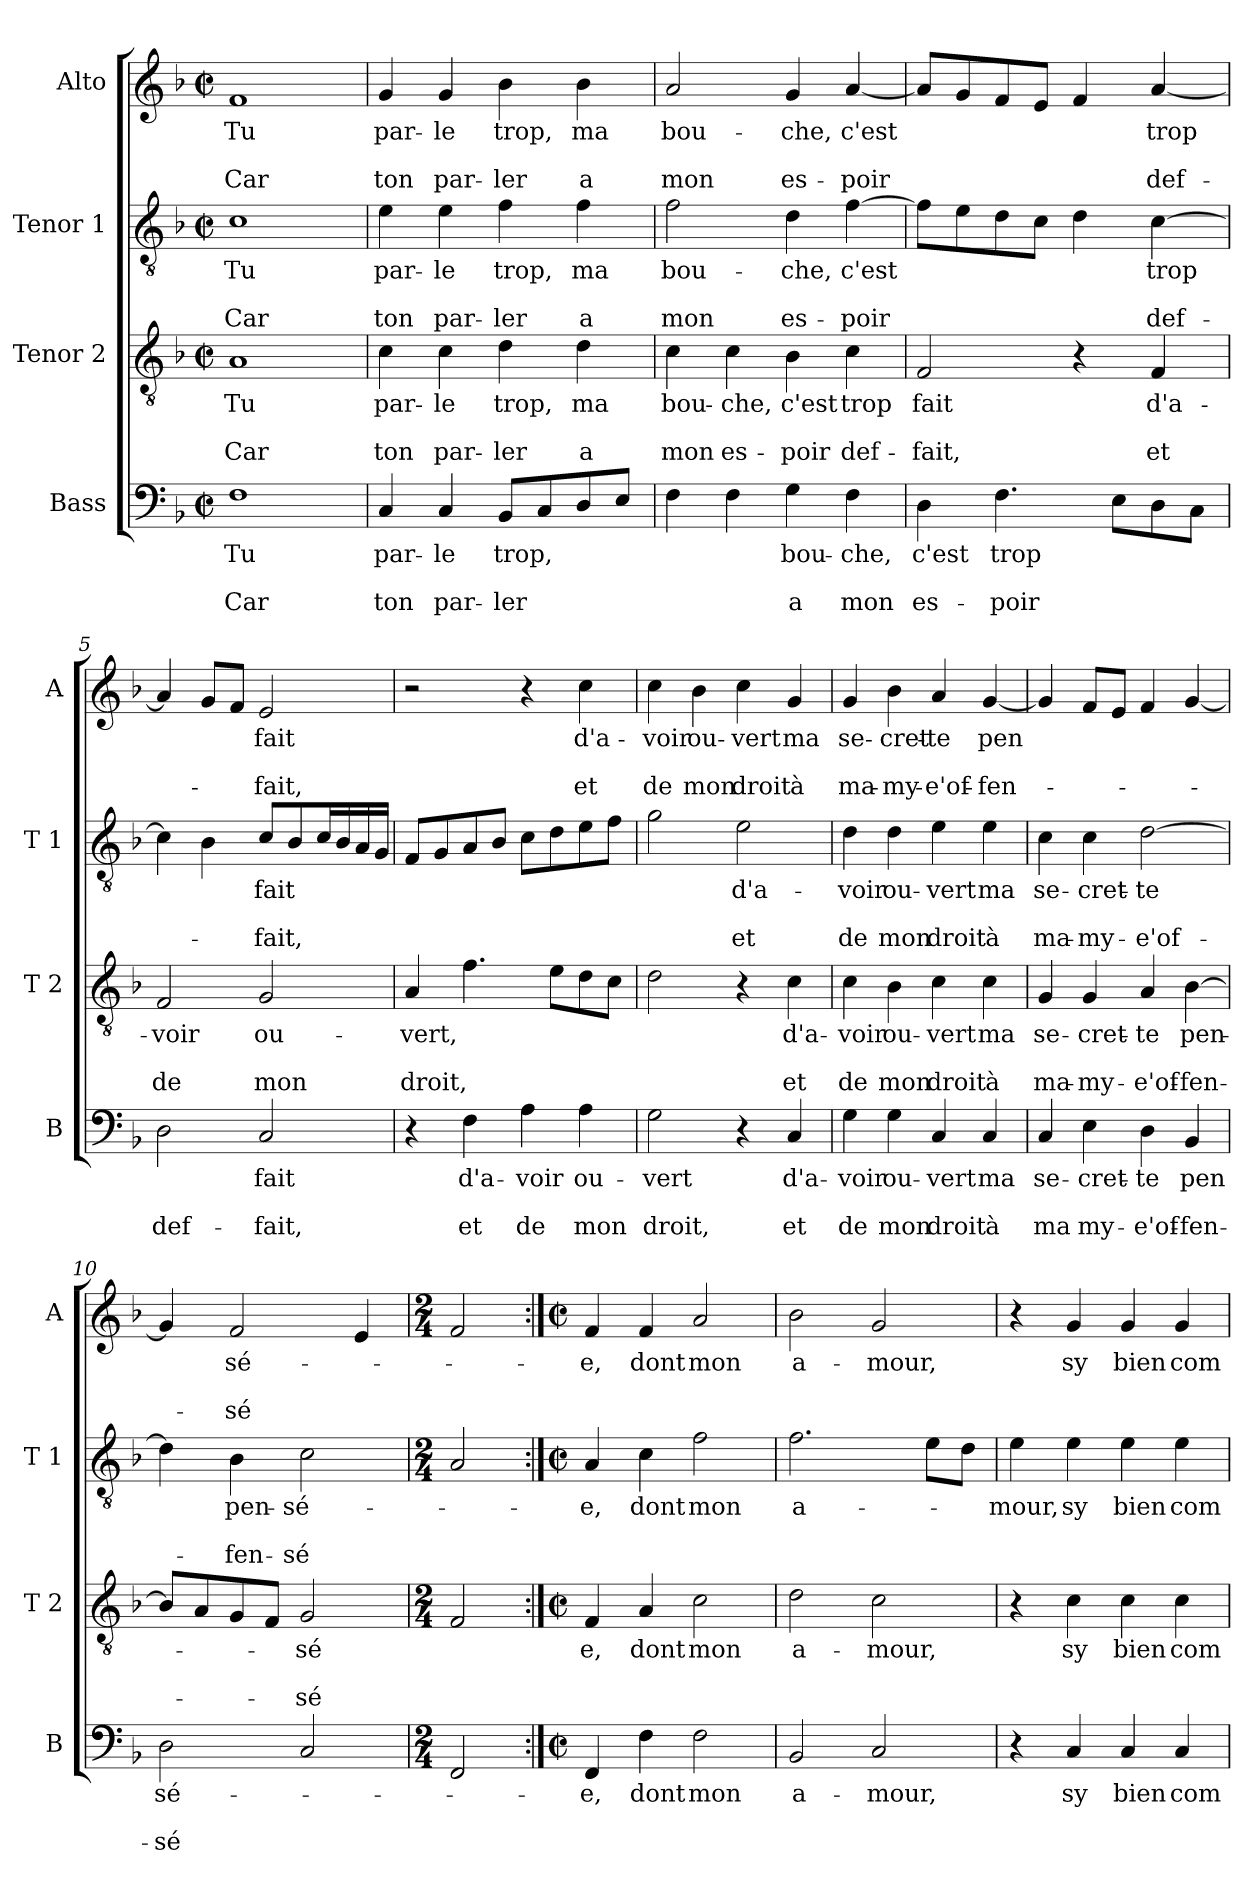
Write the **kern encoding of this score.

**kern	**text	**text	**text	**kern	**text	**text	**text	**kern	**text	**text	**text	**kern	**text	**text	**text
*part4	*part4	*part4	*part4	*part3	*part3	*part3	*part3	*part2	*part2	*part2	*part2	*part1	*part1	*part1	*part1
*staff4	*staff4	*staff4	*staff4	*staff3	*staff3	*staff3	*staff3	*staff2	*staff2	*staff2	*staff2	*staff1	*staff1	*staff1	*staff1
*I"Bass	*	*	*	*I"Tenor 2	*	*	*	*I"Tenor 1	*	*	*	*I"Alto	*	*	*
*I'B	*	*	*	*I'T 2	*	*	*	*I'T 1	*	*	*	*I'A	*	*	*
*clefF4	*	*	*	*clefGv2	*	*	*	*clefGv2	*	*	*	*clefG2	*	*	*
*k[b-]	*	*	*	*k[b-]	*	*	*	*k[b-]	*	*	*	*k[b-]	*	*	*
*F:	*	*	*	*F:	*	*	*	*F:	*	*	*	*F:	*	*	*
*M2/2	*	*	*	*M2/2	*	*	*	*M2/2	*	*	*	*M2/2	*	*	*
*met(c|)	*	*	*	*met(c|)	*	*	*	*met(c|)	*	*	*	*met(c|)	*	*	*
=1	=1	=1	=1	=1	=1	=1	=1	=1	=1	=1	=1	=1	=1	=1	=1
!	!LO:LY:b	!	!LO:LY:b	!	!LO:LY:b	!	!LO:LY:b	!	!LO:LY:b	!	!LO:LY:b	!	!LO:LY:b	!	!LO:LY:b
1F	Tu	.	Car	1A	Tu	.	Car	1c	Tu	.	Car	1f	Tu	.	Car
=2	=2	=2	=2	=2	=2	=2	=2	=2	=2	=2	=2	=2	=2	=2	=2
!	!LO:LY:b	!	!LO:LY:b	!	!LO:LY:b	!	!LO:LY:b	!	!LO:LY:b	!	!LO:LY:b	!	!LO:LY:b	!	!LO:LY:b
4C/	par-	.	ton	4c\	par-	.	ton	4e\	par-	.	ton	4g/	par-	.	ton
!	!LO:LY:b	!	!LO:LY:b	!	!LO:LY:b	!	!LO:LY:b	!	!LO:LY:b	!	!LO:LY:b	!	!LO:LY:b	!	!LO:LY:b
4C/	-le	.	par-	4c\	-le	.	par-	4e\	-le	.	par-	4g/	-le	.	par-
!	!LO:LY:b	!	!LO:LY:b	!	!LO:LY:b	!	!LO:LY:b	!	!LO:LY:b	!	!LO:LY:b	!	!LO:LY:b	!	!LO:LY:b
8BB-/L	trop,	.	-ler	4d\	trop,	.	-ler	4f\	trop,	.	-ler	4b-\	trop,	.	-ler
8C/	.	.	.	.	.	.	.	.	.	.	.	.	.	.	.
!	!	!	!	!	!LO:LY:b	!	!LO:LY:b	!	!LO:LY:b	!	!LO:LY:b	!	!LO:LY:b	!	!LO:LY:b
8D/	.	.	.	4d\	ma	.	a	4f\	ma	.	a	4b-\	ma	.	a
8E/J	.	.	.	.	.	.	.	.	.	.	.	.	.	.	.
=3	=3	=3	=3	=3	=3	=3	=3	=3	=3	=3	=3	=3	=3	=3	=3
!	!	!	!	!	!LO:LY:b	!	!LO:LY:b	!	!LO:LY:b	!	!LO:LY:b	!	!LO:LY:b	!	!LO:LY:b
4F\	.	.	.	4c\	bou-	.	mon	2f\	bou-	.	mon	2a/	bou-	.	mon
!	!	!	!	!	!LO:LY:b	!	!LO:LY:b	!	!	!	!	!	!	!	!
4F\	.	.	.	4c\	-che,	.	es-	.	.	.	.	.	.	.	.
!	!LO:LY:b	!	!LO:LY:b	!	!LO:LY:b	!	!LO:LY:b	!	!LO:LY:b	!	!LO:LY:b	!	!LO:LY:b	!	!LO:LY:b
4G\	bou-	.	a	4B-\	c'est	.	-poir	4d\	-che,	.	es-	4g/	-che,	.	es-
!	!LO:LY:b	!	!LO:LY:b	!	!LO:LY:b	!	!LO:LY:b	!	!LO:LY:b	!	!LO:LY:b	!	!LO:LY:b	!	!LO:LY:b
4F\	-che,	.	mon	4c\	trop	.	def-	[4f\	c'est	.	-poir	[4a/	c'est	.	-poir
=4	=4	=4	=4	=4	=4	=4	=4	=4	=4	=4	=4	=4	=4	=4	=4
!	!LO:LY:b	!	!LO:LY:b	!	!LO:LY:b	!	!LO:LY:b	!	!	!	!	!	!	!	!
4D\	c'est	.	es-	2F/	fait	.	-fait,	8f\L]	.	.	.	8a/L]	.	.	.
.	.	.	.	.	.	.	.	8e\	.	.	.	8g/	.	.	.
!	!LO:LY:b	!	!LO:LY:b	!	!	!	!	!	!	!	!	!	!	!	!
4.F\	trop	.	-poir	.	.	.	.	8d\	.	.	.	8f/	.	.	.
.	.	.	.	.	.	.	.	8c\J	.	.	.	8e/J	.	.	.
.	.	.	.	4r	.	.	.	4d\	.	.	.	4f/	.	.	.
8E\L	.	.	.	.	.	.	.	.	.	.	.	.	.	.	.
!	!	!	!	!	!LO:LY:b	!	!LO:LY:b	!	!LO:LY:b	!	!LO:LY:b	!	!LO:LY:b	!	!LO:LY:b
8D\	.	.	.	4F/	d'a-	.	et	[4c\	trop	.	def-	[4a/	trop	.	def-
8C\J	.	.	.	.	.	.	.	.	.	.	.	.	.	.	.
=5	=5	=5	=5	=5	=5	=5	=5	=5	=5	=5	=5	=5	=5	=5	=5
!	!	!	!LO:LY:b	!	!LO:LY:b	!	!LO:LY:b	!	!	!	!	!	!	!	!
2D\	.	.	def-	2F/	-voir	.	de	4c\]	.	.	.	4a/]	.	.	.
.	.	.	.	.	.	.	.	4B-\	.	.	.	8g/L	.	.	.
.	.	.	.	.	.	.	.	.	.	.	.	8f/J	.	.	.
!	!LO:LY:b	!	!LO:LY:b	!	!LO:LY:b	!	!LO:LY:b	!	!LO:LY:b	!	!LO:LY:b	!	!LO:LY:b	!	!LO:LY:b
2C/	fait	.	-fait,	2G/	ou-	.	mon	8c/L	fait	.	-fait,	2e/	fait	.	-fait,
.	.	.	.	.	.	.	.	8B-/	.	.	.	.	.	.	.
.	.	.	.	.	.	.	.	16c/L	.	.	.	.	.	.	.
.	.	.	.	.	.	.	.	16B-/	.	.	.	.	.	.	.
.	.	.	.	.	.	.	.	16A/	.	.	.	.	.	.	.
.	.	.	.	.	.	.	.	16G/JJ	.	.	.	.	.	.	.
!!LO:LB:g=z
=6	=6	=6	=6	=6	=6	=6	=6	=6	=6	=6	=6	=6	=6	=6	=6
!	!	!	!	!	!LO:LY:b	!	!LO:LY:b	!	!	!	!	!	!	!	!
4r	.	.	.	4A/	-vert,	.	droit,	8F/L	.	.	.	2r	.	.	.
.	.	.	.	.	.	.	.	8G/	.	.	.	.	.	.	.
!	!LO:LY:b	!	!LO:LY:b	!	!	!	!	!	!	!	!	!	!	!	!
4F\	d'a-	.	et	4.f\	.	.	.	8A/	.	.	.	.	.	.	.
.	.	.	.	.	.	.	.	8B-/J	.	.	.	.	.	.	.
!	!LO:LY:b	!	!LO:LY:b	!	!	!	!	!	!	!	!	!	!	!	!
4A\	-voir	.	de	.	.	.	.	8c\L	.	.	.	4r	.	.	.
.	.	.	.	8e\L	.	.	.	8d\	.	.	.	.	.	.	.
!	!LO:LY:b	!	!LO:LY:b	!	!	!	!	!	!	!	!	!	!LO:LY:b	!	!LO:LY:b
4A\	ou-	.	mon	8d\	.	.	.	8e\	.	.	.	4cc\	d'a-	.	et
.	.	.	.	8c\J	.	.	.	8f\J	.	.	.	.	.	.	.
=7	=7	=7	=7	=7	=7	=7	=7	=7	=7	=7	=7	=7	=7	=7	=7
!	!LO:LY:b	!	!LO:LY:b	!	!	!	!	!	!	!	!	!	!LO:LY:b	!	!LO:LY:b
2G\	-vert	.	droit,	2d\	.	.	.	2g\	.	.	.	4cc\	-voir	.	de
!	!	!	!	!	!	!	!	!	!	!	!	!	!LO:LY:b	!	!LO:LY:b
.	.	.	.	.	.	.	.	.	.	.	.	4b-\	ou-	.	mon
!	!	!	!	!	!	!	!	!	!LO:LY:b	!	!LO:LY:b	!	!LO:LY:b	!	!LO:LY:b
4r	.	.	.	4r	.	.	.	2e\	d'a-	.	et	4cc\	-vert	.	droit
!	!LO:LY:b	!	!LO:LY:b	!	!LO:LY:b	!	!LO:LY:b	!	!	!	!	!	!LO:LY:b	!	!LO:LY:b
4C/	d'a-	.	et	4c\	d'a-	.	et	.	.	.	.	4g/	ma	.	à
=8	=8	=8	=8	=8	=8	=8	=8	=8	=8	=8	=8	=8	=8	=8	=8
!	!LO:LY:b	!	!LO:LY:b	!	!LO:LY:b	!	!LO:LY:b	!	!LO:LY:b	!	!LO:LY:b	!	!LO:LY:b	!	!LO:LY:b
4G\	-voir	.	de	4c\	-voir	.	de	4d\	-voir	.	de	4g/	se-	.	ma-
!	!LO:LY:b	!	!LO:LY:b	!	!LO:LY:b	!	!LO:LY:b	!	!LO:LY:b	!	!LO:LY:b	!	!LO:LY:b	!	!LO:LY:b
4G\	ou-	.	mon	4B-\	ou-	.	mon	4d\	ou-	.	mon	4b-\	-cret-	.	-my-
!	!LO:LY:b	!	!LO:LY:b	!	!LO:LY:b	!	!LO:LY:b	!	!LO:LY:b	!	!LO:LY:b	!	!LO:LY:b	!	!LO:LY:b
4C/	-vert	.	droit	4c\	-vert	.	droit	4e\	-vert	.	droit	4a/	-te	.	-e'of-
!	!LO:LY:b	!	!LO:LY:b	!	!LO:LY:b	!	!LO:LY:b	!	!LO:LY:b	!	!LO:LY:b	!	!LO:LY:b	!	!LO:LY:b
4C/	ma	.	à	4c\	ma	.	à	4e\	ma	.	à	[4g/	pen	.	-fen-
=9	=9	=9	=9	=9	=9	=9	=9	=9	=9	=9	=9	=9	=9	=9	=9
!	!LO:LY:b	!	!LO:LY:b	!	!LO:LY:b	!	!LO:LY:b	!	!LO:LY:b	!	!LO:LY:b	!	!	!	!
4C/	se-	.	ma	4G/	se-	.	ma-	4c\	se-	.	ma-	4g/]	.	.	.
!	!LO:LY:b	!	!LO:LY:b	!	!LO:LY:b	!	!LO:LY:b	!	!LO:LY:b	!	!LO:LY:b	!	!	!	!
4E\	-cret-	.	my-	4G/	-cret-	.	-my-	4c\	-cret-	.	-my-	8f/L	.	.	.
.	.	.	.	.	.	.	.	.	.	.	.	8e/J	.	.	.
!	!LO:LY:b	!	!LO:LY:b	!	!LO:LY:b	!	!LO:LY:b	!	!LO:LY:b	!	!LO:LY:b	!	!	!	!
4D\	-te	.	-e'of-	4A/	-te	.	-e'of-	[2d\	-te	.	-e'of-	4f/	.	.	.
!	!LO:LY:b	!	!LO:LY:b	!	!LO:LY:b	!	!LO:LY:b	!	!	!	!	!	!	!	!
4BB-/	pen	.	-fen-	[4B-\	pen-	.	-fen-	.	.	.	.	[4g/	.	.	.
=10	=10	=10	=10	=10	=10	=10	=10	=10	=10	=10	=10	=10	=10	=10	=10
!	!LO:LY:b	!	!LO:LY:b	!	!	!	!	!	!	!	!	!	!	!	!
2D\	sé-	.	-sé	8B-/L]	.	.	.	4d\]	.	.	.	4g/]	.	.	.
.	.	.	.	8A/	.	.	.	.	.	.	.	.	.	.	.
!	!	!	!	!	!	!	!	!	!LO:LY:b	!	!LO:LY:b	!	!LO:LY:b	!	!LO:LY:b
.	.	.	.	8G/	.	.	.	4B-\	pen-	.	-fen-	2f/	sé-	.	-sé
.	.	.	.	8F/J	.	.	.	.	.	.	.	.	.	.	.
!	!	!	!	!	!LO:LY:b	!	!LO:LY:b	!	!LO:LY:b	!	!LO:LY:b	!	!	!	!
2C/	.	.	.	2G/	-sé	.	-sé	2c\	-sé-	.	-sé	.	.	.	.
.	.	.	.	.	.	.	.	.	.	.	.	4e/	.	.	.
=11	=11	=11	=11	=11	=11	=11	=11	=11	=11	=11	=11	=11	=11	=11	=11
*M2/4	*	*	*	*M2/4	*	*	*	*M2/4	*	*	*	*M2/4	*	*	*
2FF/	.	.	.	2F/	.	.	.	2A/	.	.	.	2f/	.	.	.
!!LO:PB:g=z
=12:|!	=12:|!	=12:|!	=12:|!	=12:|!	=12:|!	=12:|!	=12:|!	=12:|!	=12:|!	=12:|!	=12:|!	=12:|!	=12:|!	=12:|!	=12:|!
*M2/2	*	*	*	*M2/2	*	*	*	*M2/2	*	*	*	*M2/2	*	*	*
*met(c|)	*	*	*	*met(c|)	*	*	*	*met(c|)	*	*	*	*met(c|)	*	*	*
!	!LO:LY:b	!	!	!	!LO:LY:b	!	!	!	!LO:LY:b	!	!	!	!LO:LY:b	!	!
4FF/	e,	.	.	4F/	e,	.	.	4A/	e,	.	.	4f/	e,	.	.
!	!LO:LY:b	!	!	!	!LO:LY:b	!	!	!	!LO:LY:b	!	!	!	!LO:LY:b	!	!
4F\	dont	.	.	4A/	dont	.	.	4c\	dont	.	.	4f/	dont	.	.
!	!LO:LY:b	!	!	!	!LO:LY:b	!	!	!	!LO:LY:b	!	!	!	!LO:LY:b	!	!
2F\	mon	.	.	2c\	mon	.	.	2f\	mon	.	.	2a/	mon	.	.
=13	=13	=13	=13	=13	=13	=13	=13	=13	=13	=13	=13	=13	=13	=13	=13
!	!LO:LY:b	!	!	!	!LO:LY:b	!	!	!	!LO:LY:b	!	!	!	!LO:LY:b	!	!
2BB-/	a-	.	.	2d\	a-	.	.	2.f\	a-	.	.	2b-\	a-	.	.
!	!LO:LY:b	!	!	!	!LO:LY:b	!	!	!	!	!	!	!	!LO:LY:b	!	!
2C/	-mour,	.	.	2c\	-mour,	.	.	.	.	.	.	2g/	-mour,	.	.
.	.	.	.	.	.	.	.	8e\L	.	.	.	.	.	.	.
.	.	.	.	.	.	.	.	8d\J	.	.	.	.	.	.	.
=14	=14	=14	=14	=14	=14	=14	=14	=14	=14	=14	=14	=14	=14	=14	=14
!	!	!	!	!	!	!	!	!	!LO:LY:b	!	!	!	!	!	!
4r	.	.	.	4r	.	.	.	4e\	-mour,	.	.	4r	.	.	.
!	!LO:LY:b	!	!	!	!LO:LY:b	!	!	!	!LO:LY:b	!	!	!	!LO:LY:b	!	!
4C/	sy	.	.	4c\	sy	.	.	4e\	sy	.	.	4g/	sy	.	.
!	!LO:LY:b	!	!	!	!LO:LY:b	!	!	!	!LO:LY:b	!	!	!	!LO:LY:b	!	!
4C/	bien	.	.	4c\	bien	.	.	4e\	bien	.	.	4g/	bien	.	.
!	!LO:LY:b	!	!	!	!LO:LY:b	!	!	!	!LO:LY:b	!	!	!	!LO:LY:b	!	!
4C/	com-	.	.	4c\	com-	.	.	4e\	com-	.	.	4g/	com-	.	.
=	=	=	=	=	=	=	=	=	=	=	=	=	=	=	=
*-	*-	*-	*-	*-	*-	*-	*-	*-	*-	*-	*-	*-	*-	*-	*-
